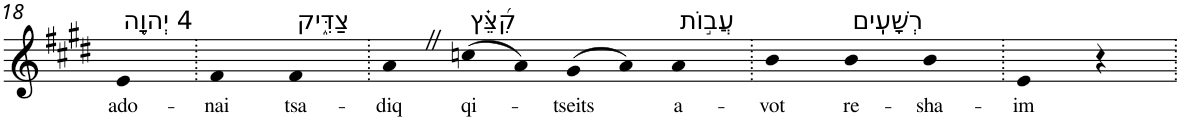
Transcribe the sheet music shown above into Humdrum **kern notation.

**kern	**text
*part1	*part1
*staff1	*staff1
*I"Piano	*
*I'Pno	*
!!LO:PB:g=z
*clefG2	*
*k[f#c#g#d#]	*
*E:	*
=18	=18
!LO:TX:a:t=4 יְהוָ֥ה	!
!	!LO:LY:b
4e	ado-
=19.	=19.
!	!LO:LY:b
4f#	-nai
!LO:TX:a:t=צַדִּ֑יק	!
!	!LO:LY:b
4f#	tsa-
=20.	=20.
!	!LO:LY:b
4aZ	-diq
!LO:TX:a:t=קִ֝צֵּ֗ץ	!
!	!LO:LY:b
(>8ccn	qi-
8a)	.
!	!LO:LY:b
(>8g#	-tseits
8a)	.
!LO:TX:a:t=עֲב֣וֹת	!
!	!LO:LY:b
4a	a-
=21.	=21.
!	!LO:LY:b
4b	-vot
!LO:TX:a:t=רְשָׁעִֽים	!
!	!LO:LY:b
4b	re-
!	!LO:LY:b
4b	-sha-
=22.	=22.
!	!LO:LY:b
4e	-im
4r	.
=.	=.
*-	*-
